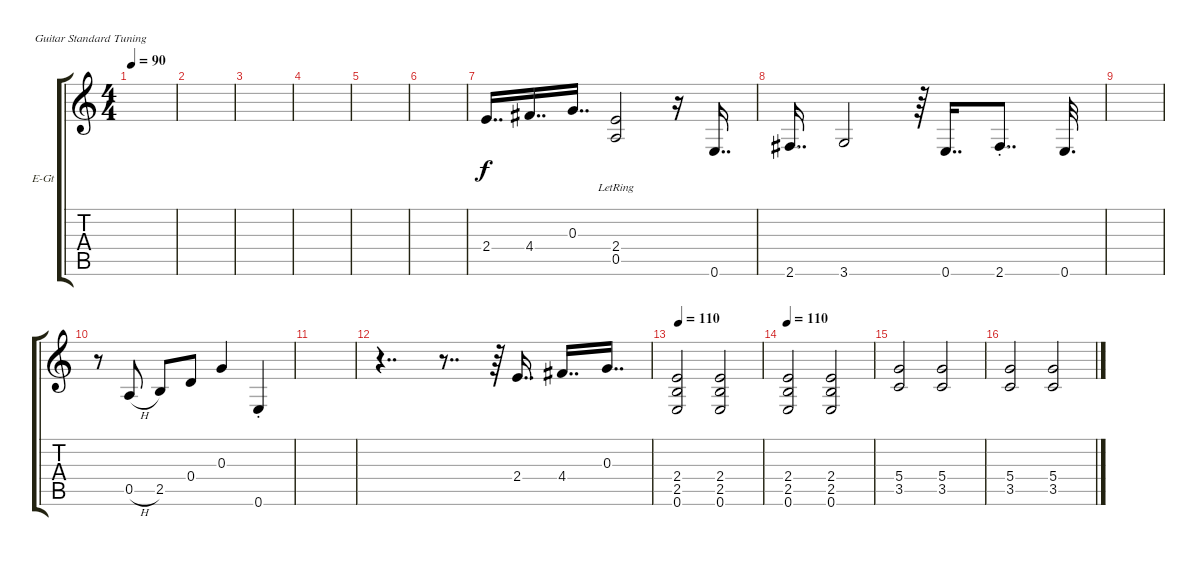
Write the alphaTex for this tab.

\defaultSystemsLayout 4
\bracketExtendMode groupsimilarinstruments
\firstSystemTrackNameOrientation horizontal
\otherSystemsTrackNameOrientation horizontal
\track ("Rythm Guitar" "E-Gt") {instrument overdrivenguitar}
\staff {score tabs}
\tuning (E4 B3 G3 D3 A2 E2)
\ts (4 4)
\tempo 90
\clef g2
\scale
0.333333
\ks c
|
\scale
0.333333 |
\scale
0.333333 |
\scale
0.333333 |
\scale
0.333333 |
\scale
0.333333 |
\scale
0.333333 2.4.16{dd} 4.4.16{dd} 0.3.16{dd} (2.4{lr} 0.5{lr}).2 r.16 0.6.16{dd} |
\scale
0.333333 2.6.16{dd} 3.6.2 r.64 0.6.16{dd} 2.6{st}.8{dd} 0.6.32{d} |
\scale
0.333333 |
\scale
0.333333 r.8 0.5{h}.8 2.5.8 0.4.8 0.3.4 0.6{st}.4 |
\scale
0.333333 |
\scale
0.333333 r.4{dd} r.8{dd} r.64 2.4.16{dd} 4.4.16{dd} 0.3.16{dd} |
\tempo (110 0.03125)
\scale
0.333333 (2.4 2.5 0.6).2 (0.6 2.5 2.4).2 |
\tempo 110
\scale
0.333333 (2.4 2.5 0.6).2 (0.6 2.5 2.4).2 |
\scale
0.333333 (3.5 5.4).2 (3.5 5.4).2 |
\scale
0.333333 (3.5 5.4).2 (3.5 5.4).2
